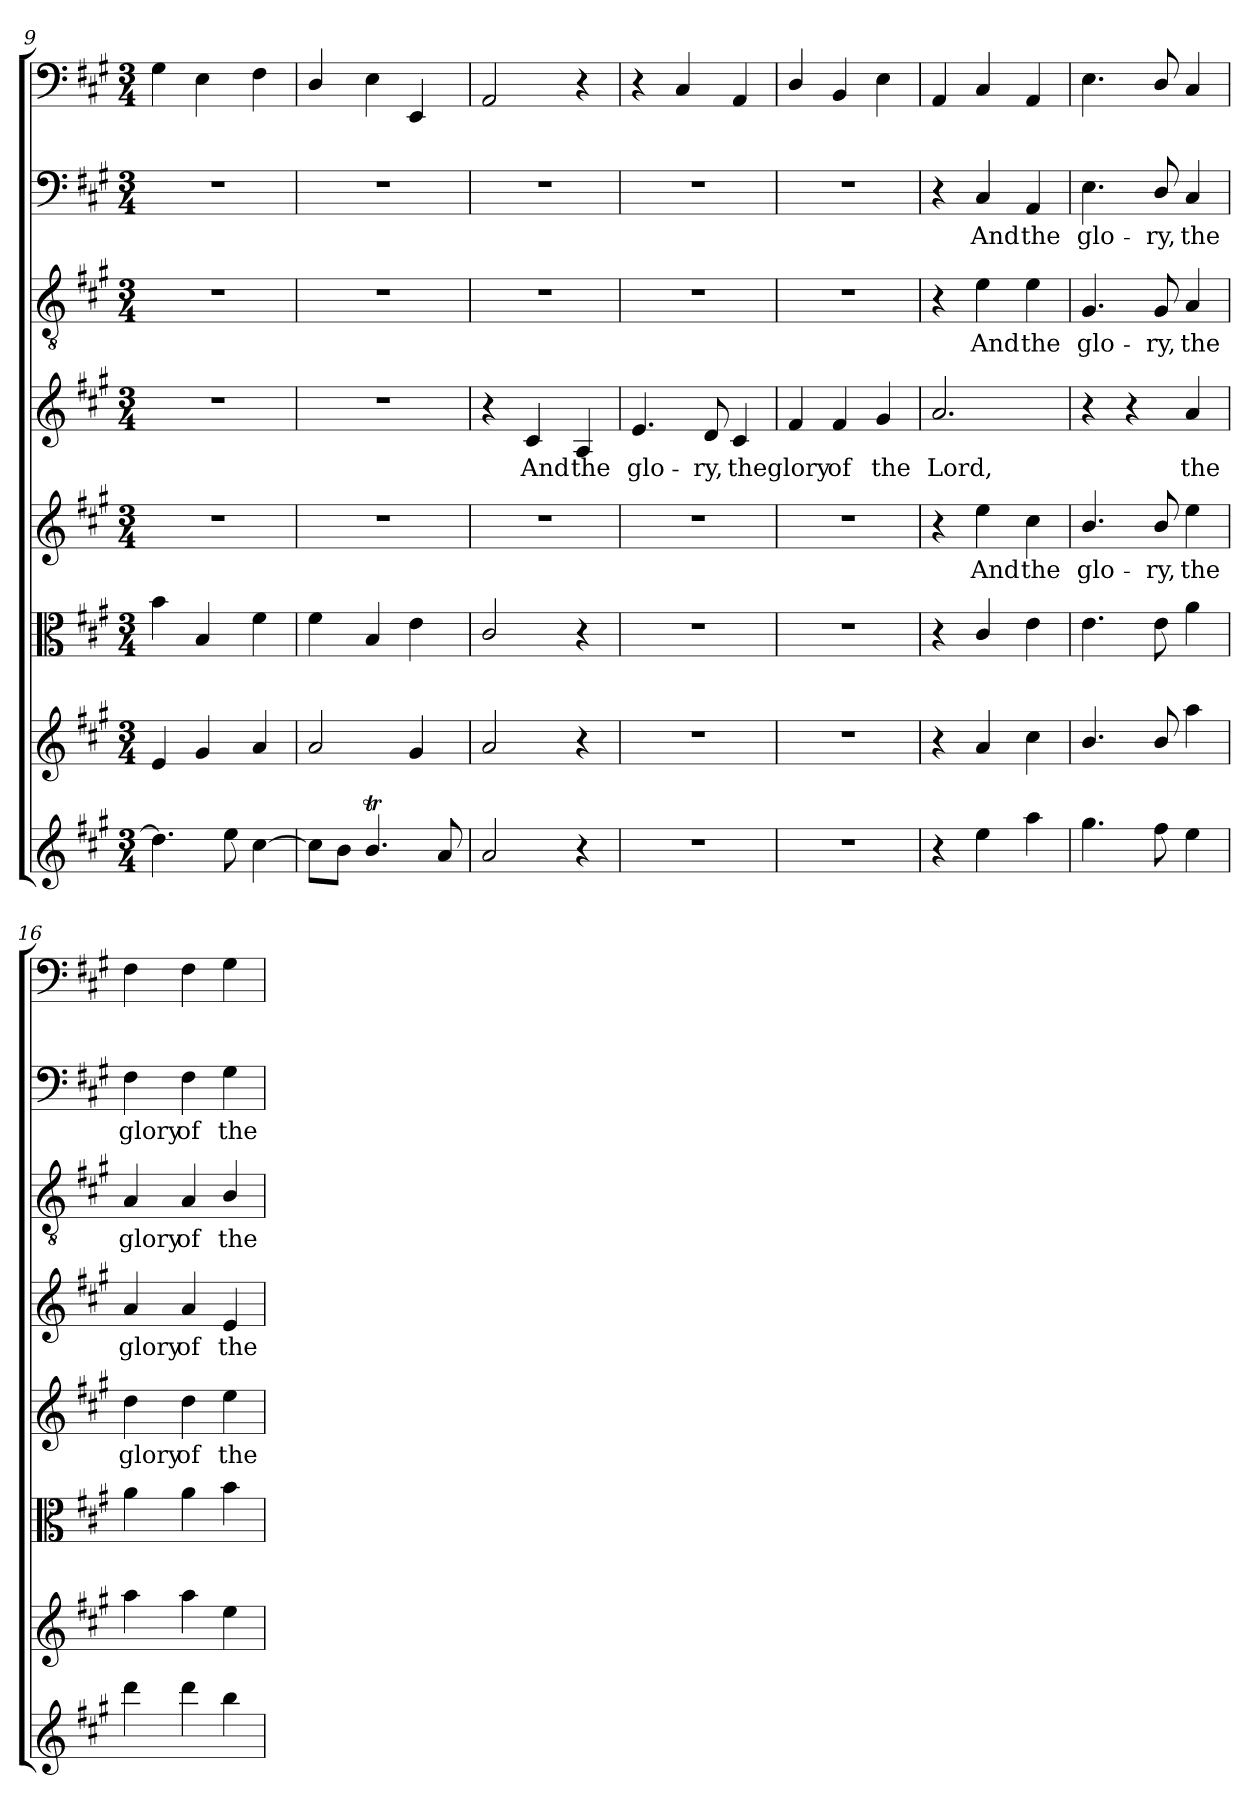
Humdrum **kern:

**kern	**kern	**kern	**kern	**text	**kern	**text	**kern	**text	**kern	**text	**kern
*part8	*part7	*part6	*part5	*part5	*part4	*part4	*part3	*part3	*part2	*part2	*part1
*staff8	*staff7	*staff6	*staff5	*staff5	*staff4	*staff4	*staff3	*staff3	*staff2	*staff2	*staff1
*clefG2	*clefG2	*clefC3	*clefG2	*	*clefG2	*	*clefGv2	*	*clefF4	*	*clefF4
*k[f#c#g#]	*k[f#c#g#]	*k[f#c#g#]	*k[f#c#g#]	*	*k[f#c#g#]	*	*k[f#c#g#]	*	*k[f#c#g#]	*	*k[f#c#g#]
*A:	*A:	*A:	*A:	*	*A:	*	*A:	*	*A:	*	*A:
*M3/4	*M3/4	*M3/4	*M3/4	*	*M3/4	*	*M3/4	*	*M3/4	*	*M3/4
=9	=9	=9	=9	=9	=9	=9	=9	=9	=9	=9	=9
4.dd\]	4e/	4b\	2.r	.	2.r	.	2.r	.	2.r	.	4G#\
.	4g#/	4B/	.	.	.	.	.	.	.	.	4E\
8ee\	.	.	.	.	.	.	.	.	.	.	.
[4cc#\	4a/	4f#\	.	.	.	.	.	.	.	.	4F#\
=10	=10	=10	=10	=10	=10	=10	=10	=10	=10	=10	=10
8cc#\L]	2a/	4f#\	2.r	.	2.r	.	2.r	.	2.r	.	4D/
8b\J	.	.	.	.	.	.	.	.	.	.	.
4.bT/	.	4B/	.	.	.	.	.	.	.	.	4E\
.	4g#/	4e\	.	.	.	.	.	.	.	.	4EE/
8a/	.	.	.	.	.	.	.	.	.	.	.
=11	=11	=11	=11	=11	=11	=11	=11	=11	=11	=11	=11
2a/	2a/	2c#/	2.r	.	4r	.	2.r	.	2.r	.	2AA/
.	.	.	.	.	4c#/	And	.	.	.	.	.
4r	4r	4r	.	.	4A/	the	.	.	.	.	4r
=12	=12	=12	=12	=12	=12	=12	=12	=12	=12	=12	=12
2.r	2.r	2.r	2.r	.	4.e/	glo-	2.r	.	2.r	.	4r
.	.	.	.	.	.	.	.	.	.	.	4C#/
.	.	.	.	.	8d/	-ry,	.	.	.	.	.
.	.	.	.	.	4c#/	the	.	.	.	.	4AA/
=13	=13	=13	=13	=13	=13	=13	=13	=13	=13	=13	=13
2.r	2.r	2.r	2.r	.	4f#/	glory	2.r	.	2.r	.	4D/
.	.	.	.	.	4f#/	of	.	.	.	.	4BB/
.	.	.	.	.	4g#/	the	.	.	.	.	4E\
=14	=14	=14	=14	=14	=14	=14	=14	=14	=14	=14	=14
4r	4r	4r	4r	.	2.a/	Lord,	4r	.	4r	.	4AA/
4ee\	4a/	4c#/	4ee\	And	.	.	4e\	And	4C#/	And	4C#/
4aa\	4cc#\	4e\	4cc#\	the	.	.	4e\	the	4AA/	the	4AA/
=15	=15	=15	=15	=15	=15	=15	=15	=15	=15	=15	=15
4.gg#\	4.b/	4.e\	4.b/	glo-	4r	.	4.G#/	glo-	4.E\	glo-	4.E\
.	.	.	.	.	4r	.	.	.	.	.	.
8ff#\	8b/	8e\	8b/	-ry,	.	.	8G#/	-ry,	8D/	-ry,	8D/
4ee\	4aa\	4a\	4ee\	the	4a/	the	4A/	the	4C#/	the	4C#/
=16	=16	=16	=16	=16	=16	=16	=16	=16	=16	=16	=16
4ddd\	4aa\	4a\	4dd\	glory	4a/	glory	4A/	glory	4F#\	glory	4F#\
4ddd\	4aa\	4a\	4dd\	of	4a/	of	4A/	of	4F#\	of	4F#\
4bb\	4ee\	4b\	4ee\	the	4e/	the	4B/	the	4G#\	the	4G#\
=	=	=	=	=	=	=	=	=	=	=	=
*-	*-	*-	*-	*-	*-	*-	*-	*-	*-	*-	*-
